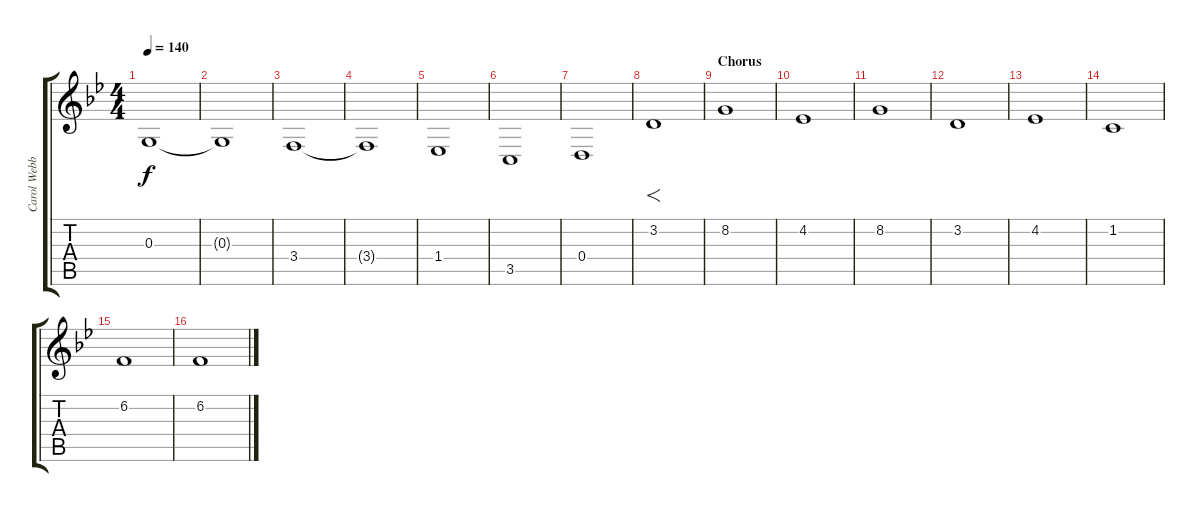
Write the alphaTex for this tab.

\track ("Carol Webb - 2nd Violin" "Carol Webb") {instrument stringensemble1}
\staff {score tabs}
\tuning (E4 B3 G3 D3 A2 E2) {hide}
\ts (4 4)
\section ("" "")
\tempo 140
\clef g2
\ks bb
0.3.1{dy f} |
0.3{t}.1 |
3.4.1 |
3.4{t}.1 |
1.4.1 |
3.5.1 |
0.4.1 |
3.2.1{f} |
\section ("" "Chorus")
8.2.1{volume 10} |
4.2.1 |
8.2.1 |
3.2.1 |
4.2.1 |
1.2.1 |
6.2.1 |
6.2.1
